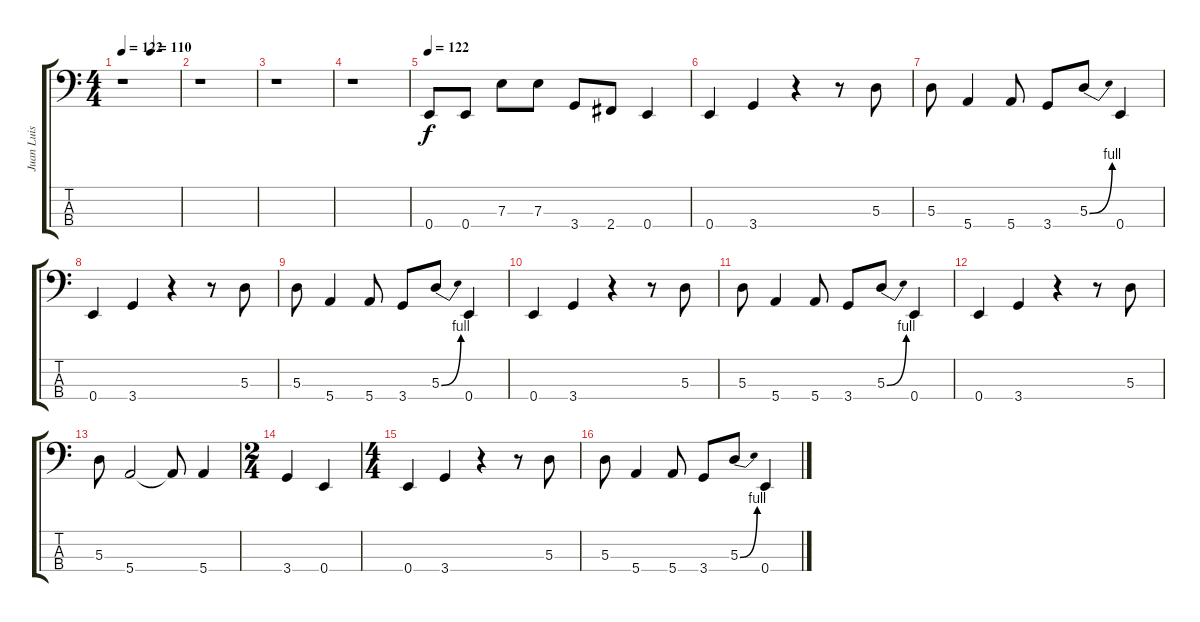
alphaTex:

\track ("Juan Luis Serrano" "Juan Luis ") {instrument electricbasspick}
\staff {score tabs}
\tuning (G2 D2 A1 E1) {hide}
\ts (4 4)
\tempo 122
\tempo (110 0.5)
\tempo 122
\clef f4
\ks c
r.1{dy f instrument electricbasspick} |
r.1 |
r.1 |
r.1 |
\tempo 122
0.4.8 0.4.8 7.3.8 7.3.8 3.4.8 2.4.8 0.4.4 |
0.4.4 3.4.4 r.4 r.8 5.3.8 |
5.3.8 5.4.4 5.4.8 3.4.8 5.3{be (bend 0 0 60 4)}.8 0.4.4 |
0.4.4 3.4.4 r.4 r.8 5.3.8 |
5.3.8 5.4.4 5.4.8 3.4.8 5.3{be (bend 0 0 60 4)}.8 0.4.4 |
0.4.4 3.4.4 r.4 r.8 5.3.8 |
5.3.8 5.4.4 5.4.8 3.4.8 5.3{be (bend 0 0 60 4)}.8 0.4.4 |
0.4.4 3.4.4 r.4 r.8 5.3.8 |
5.3.8 5.4.2 5.4{t}.8 5.4.4 |
\ts (2 4)
3.4.4 0.4.4 |
\ts (4 4)
0.4.4 3.4.4 r.4 r.8 5.3.8 |
5.3.8 5.4.4 5.4.8 3.4.8 5.3{be (bend 0 0 60 4)}.8 0.4.4
